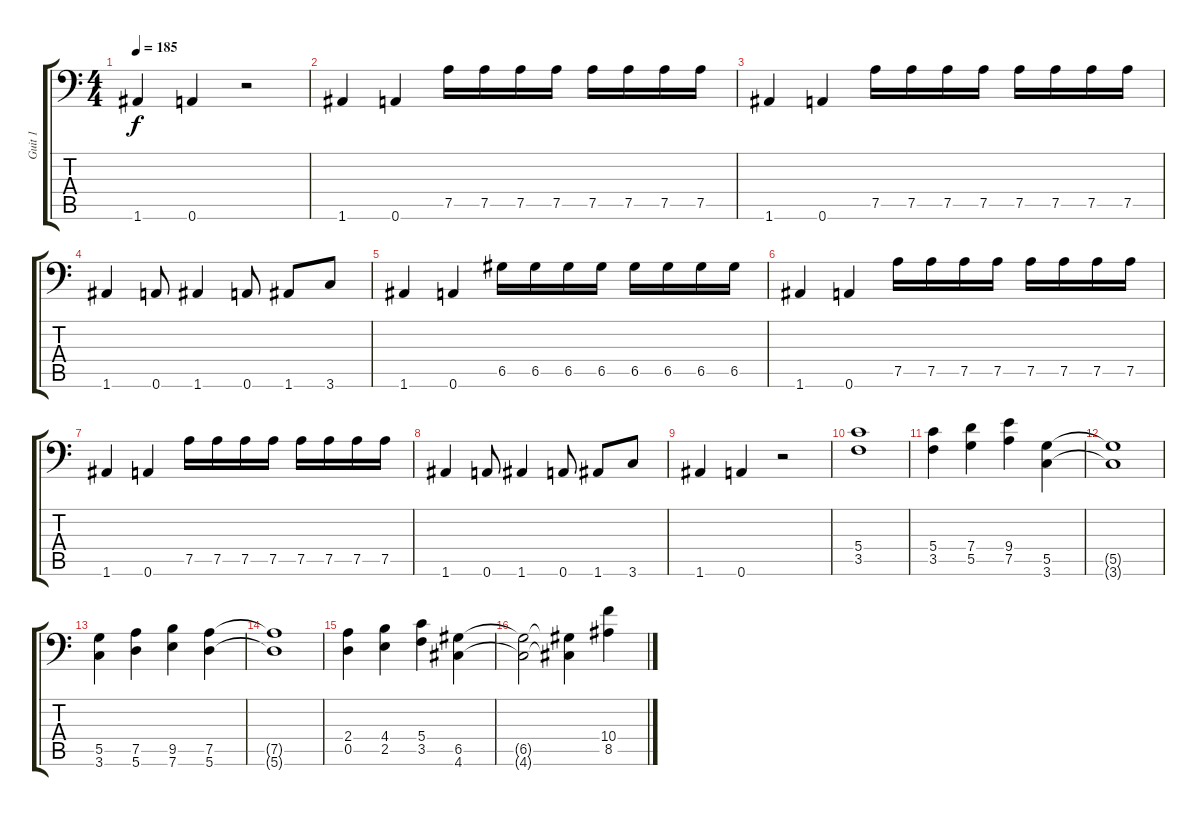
\track ("Guit 1" "Guit 1") {instrument distortionguitar}
\staff {score tabs}
\tuning (A3 E3 C3 G2 D2 A1) {hide}
\ts (4 4)
\tempo 185
\clef f4
\ks c
1.6.4{dy f} 0.6.4 r.2 |
1.6.4 0.6.4 7.5.16 7.5.16 7.5.16 7.5.16 7.5.16 7.5.16 7.5.16 7.5.16 |
1.6.4 0.6.4 7.5.16 7.5.16 7.5.16 7.5.16 7.5.16 7.5.16 7.5.16 7.5.16 |
1.6.4 0.6.8 1.6.4 0.6.8 1.6.8 3.6.8 |
1.6.4 0.6.4 6.5.16 6.5.16 6.5.16 6.5.16 6.5.16 6.5.16 6.5.16 6.5.16 |
1.6.4 0.6.4 7.5.16 7.5.16 7.5.16 7.5.16 7.5.16 7.5.16 7.5.16 7.5.16 |
1.6.4 0.6.4 7.5.16 7.5.16 7.5.16 7.5.16 7.5.16 7.5.16 7.5.16 7.5.16 |
1.6.4 0.6.8 1.6.4 0.6.8 1.6.8 3.6.8 |
1.6.4 0.6.4 r.2 |
(5.4 3.5).1 |
(5.4 3.5).4 (7.4 5.5).4 (9.4 7.5).4 (5.5 3.6).4 |
(5.5{t} 3.6{t}).1 |
(5.5 3.6).4 (7.5 5.6).4 (9.5 7.6).4 (7.5 5.6).4 |
(7.5{t} 5.6{t}).1 |
(2.4 0.5).4 (4.4 2.5).4 (5.4 3.5).4 (6.5 4.6).4 |
(6.5{t} 4.6{t}).2 (6.5{t} 4.6{t}).4 (10.4 8.5).4
